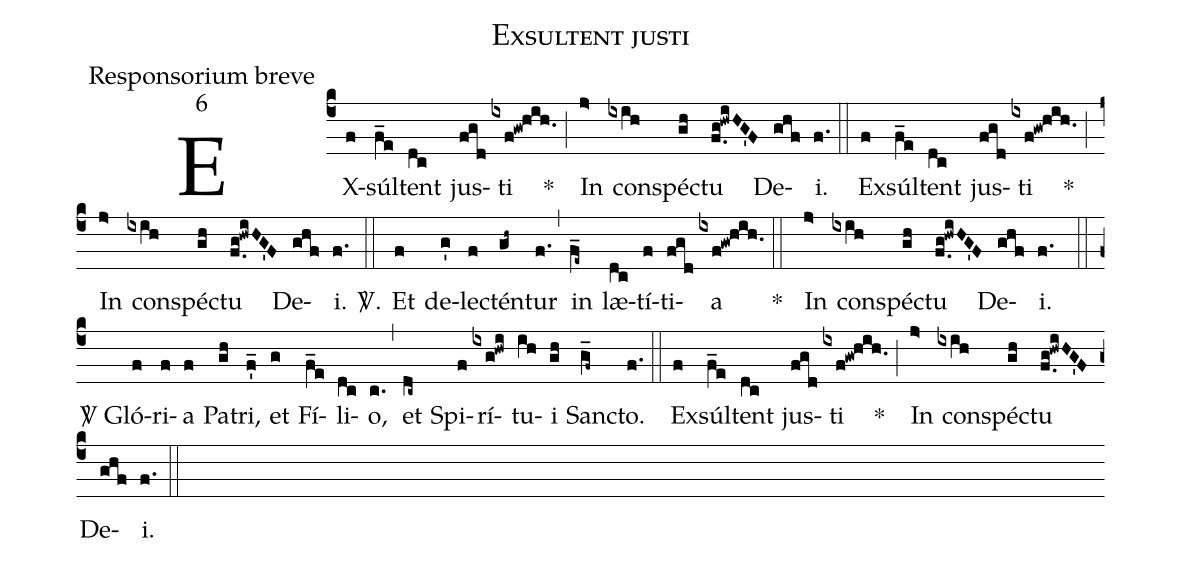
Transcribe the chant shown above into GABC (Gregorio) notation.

name:Exsultent justi;
office-part:Responsorium breve;
mode:6;
%%
(c4)EX(f)súl(f_e)tent(dc) jus(fgd)ti(ixf!gw!hih.) *(;)In(j>) con(ixih)spéc(gh)tu(f.g!hwiHG'F) De(ghf)i.(f.) (::)
Ex(f)súl(f_e)tent(dc) jus(fgd)ti(ixf!gw!hih.) *(;)In(j>) con(ixih)spéc(gh)tu(f.g!hwiHG'F) De(ghf)i.(f.)
<sp>V/</sp>.(::) Et(f) de(g')le(f)ctén(gh~)tur(f.) (,)in(f_e~) læ(dc)tí(f)ti(fgd)a(ixf!gw!hih.) (::)
*() In(j>) con(ixih)spéc(gh)tu(f.g!hwiHG'F) De(ghf)i.(f.) (::)
 <sp>V/</sp> Gló(f)ri(f)a(f) Pa(gh)tri,(f'_) et(g) Fí(f_e)li(dc)o,(c.) (,)et(dc~) Spi(f)rí(ixg!hwi)tu(ih)i(gh) Sanc(g_f~)to.(f.) (::)
Ex(f)súl(f_e)tent(dc) jus(fgd)ti(ixf!gw!hih.) *(;)In(j>) con(ixih)spéc(gh)tu(f.g!hwiHG'F) De(ghf)i.(f.) (::)
